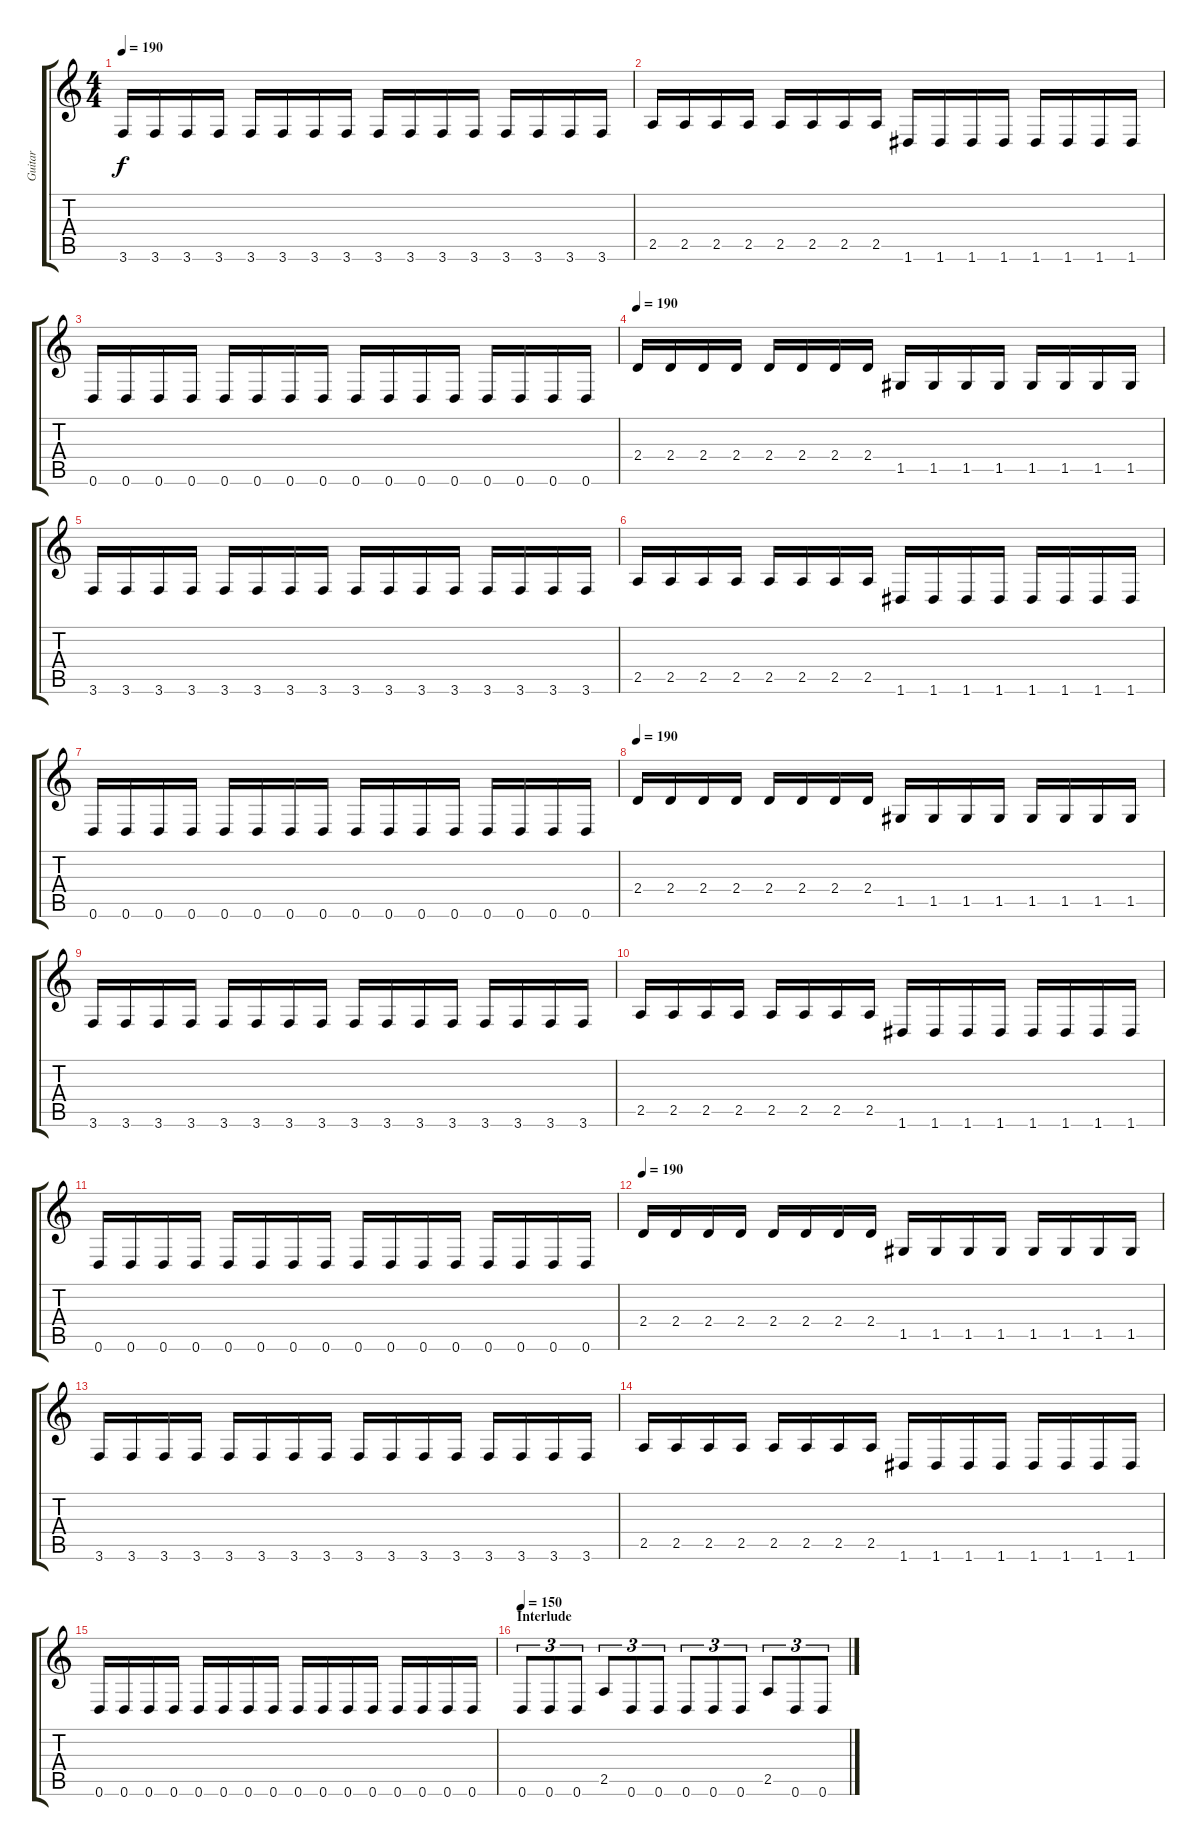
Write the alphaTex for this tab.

\track ("Guitar" "Guitar") {instrument distortionguitar}
\staff {score tabs}
\tuning (D4 A3 F3 C3 G2 D2) {hide}
\ts (4 4)
\tempo 190
\clef g2
\ks c
3.6.16{dy f} 3.6.16 3.6.16 3.6.16 3.6.16 3.6.16 3.6.16 3.6.16 3.6.16 3.6.16 3.6.16 3.6.16 3.6.16 3.6.16 3.6.16 3.6.16 |
2.5.16 2.5.16 2.5.16 2.5.16 2.5.16 2.5.16 2.5.16 2.5.16 1.6.16 1.6.16 1.6.16 1.6.16 1.6.16 1.6.16 1.6.16 1.6.16 |
0.6.16 0.6.16 0.6.16 0.6.16 0.6.16 0.6.16 0.6.16 0.6.16 0.6.16 0.6.16 0.6.16 0.6.16 0.6.16 0.6.16 0.6.16 0.6.16 |
\tempo 190
2.4.16 2.4.16 2.4.16 2.4.16 2.4.16 2.4.16 2.4.16 2.4.16 1.5.16 1.5.16 1.5.16 1.5.16 1.5.16 1.5.16 1.5.16 1.5.16 |
3.6.16 3.6.16 3.6.16 3.6.16 3.6.16 3.6.16 3.6.16 3.6.16 3.6.16 3.6.16 3.6.16 3.6.16 3.6.16 3.6.16 3.6.16 3.6.16 |
2.5.16 2.5.16 2.5.16 2.5.16 2.5.16 2.5.16 2.5.16 2.5.16 1.6.16 1.6.16 1.6.16 1.6.16 1.6.16 1.6.16 1.6.16 1.6.16 |
0.6.16 0.6.16 0.6.16 0.6.16 0.6.16 0.6.16 0.6.16 0.6.16 0.6.16 0.6.16 0.6.16 0.6.16 0.6.16 0.6.16 0.6.16 0.6.16 |
\tempo 190
2.4.16 2.4.16 2.4.16 2.4.16 2.4.16 2.4.16 2.4.16 2.4.16 1.5.16 1.5.16 1.5.16 1.5.16 1.5.16 1.5.16 1.5.16 1.5.16 |
3.6.16 3.6.16 3.6.16 3.6.16 3.6.16 3.6.16 3.6.16 3.6.16 3.6.16 3.6.16 3.6.16 3.6.16 3.6.16 3.6.16 3.6.16 3.6.16 |
2.5.16 2.5.16 2.5.16 2.5.16 2.5.16 2.5.16 2.5.16 2.5.16 1.6.16 1.6.16 1.6.16 1.6.16 1.6.16 1.6.16 1.6.16 1.6.16 |
0.6.16 0.6.16 0.6.16 0.6.16 0.6.16 0.6.16 0.6.16 0.6.16 0.6.16 0.6.16 0.6.16 0.6.16 0.6.16 0.6.16 0.6.16 0.6.16 |
\tempo 190
2.4.16 2.4.16 2.4.16 2.4.16 2.4.16 2.4.16 2.4.16 2.4.16 1.5.16 1.5.16 1.5.16 1.5.16 1.5.16 1.5.16 1.5.16 1.5.16 |
3.6.16 3.6.16 3.6.16 3.6.16 3.6.16 3.6.16 3.6.16 3.6.16 3.6.16 3.6.16 3.6.16 3.6.16 3.6.16 3.6.16 3.6.16 3.6.16 |
2.5.16 2.5.16 2.5.16 2.5.16 2.5.16 2.5.16 2.5.16 2.5.16 1.6.16 1.6.16 1.6.16 1.6.16 1.6.16 1.6.16 1.6.16 1.6.16 |
0.6.16 0.6.16 0.6.16 0.6.16 0.6.16 0.6.16 0.6.16 0.6.16 0.6.16 0.6.16 0.6.16 0.6.16 0.6.16 0.6.16 0.6.16 0.6.16 |
\section ("" "Interlude")
\tempo 150
0.6.8{tu (3 2)} 0.6.8{tu (3 2)} 0.6.8{tu (3 2)} 2.5.8{tu (3 2)} 0.6.8{tu (3 2)} 0.6.8{tu (3 2)} 0.6.8{tu (3 2)} 0.6.8{tu (3 2)} 0.6.8{tu (3 2)} 2.5.8{tu (3 2)} 0.6.8{tu (3 2)} 0.6.8{tu (3 2)}
